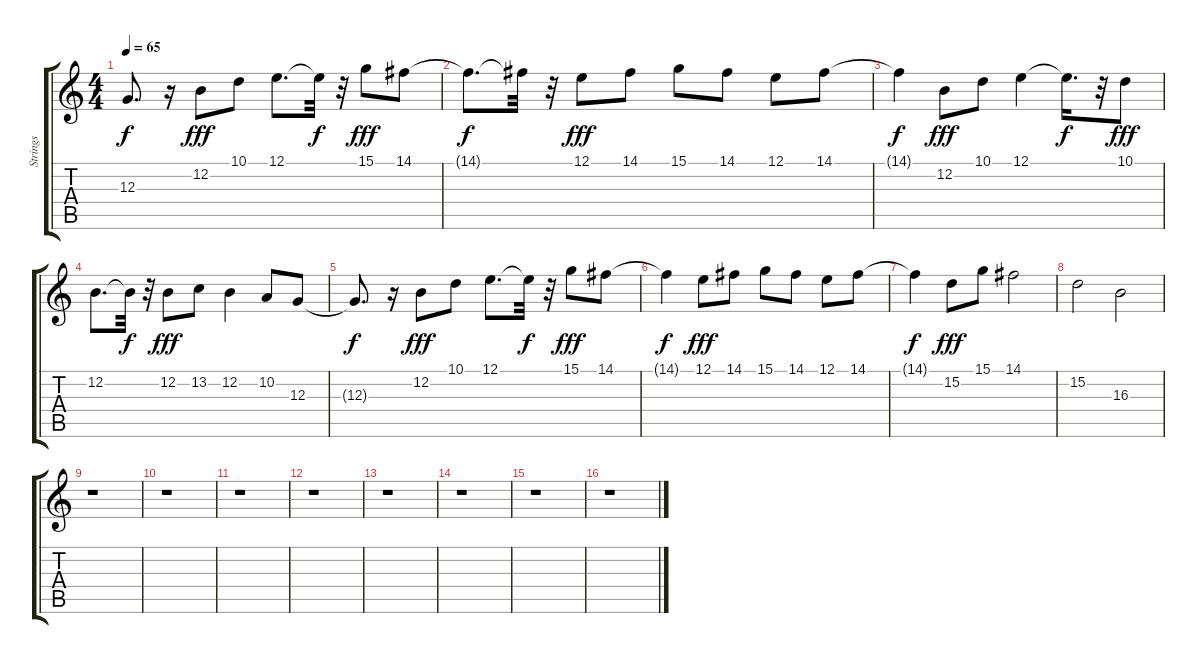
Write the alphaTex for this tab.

\track ("Strings" "Strings") {instrument violin}
\staff {score tabs}
\tuning (E4 B3 G3 D3 A2 E2) {hide}
\ts (4 4)
\tempo 65
\clef g2
\ks c
12.3{t}.8{d dy f} r.16 12.2.8{dy fff} 10.1.8 12.1.8{d} 12.1{t}.32{dy f} r.32 15.1.8{dy fff} 14.1.8 |
14.1{t}.8{d dy f} 14.1{t}.32 r.32 12.1.8{dy fff} 14.1.8 15.1.8 14.1.8 12.1.8 14.1.8 |
14.1{t}.4{dy f} 12.2.8{dy fff} 10.1.8 12.1.4 12.1{t}.16{d dy f} r.32 10.1.8{dy fff} |
12.2.8{d} 12.2{t}.32{dy f} r.32 12.2.8{dy fff} 13.2.8 12.2.4 10.2.8 12.3.8 |
12.3{t}.8{d dy f} r.16 12.2.8{dy fff} 10.1.8 12.1.8{d} 12.1{t}.32{dy f} r.32 15.1.8{dy fff} 14.1.8 |
14.1{t}.4{dy f} 12.1.8{dy fff} 14.1.8 15.1.8 14.1.8 12.1.8 14.1.8 |
14.1{t}.4{dy f} 15.2.8{dy fff} 15.1.8 14.1.2 |
15.2.2 16.3.2 |
r.1 |
r.1 |
r.1 |
r.1 |
r.1 |
r.1 |
r.1 |
r.1
